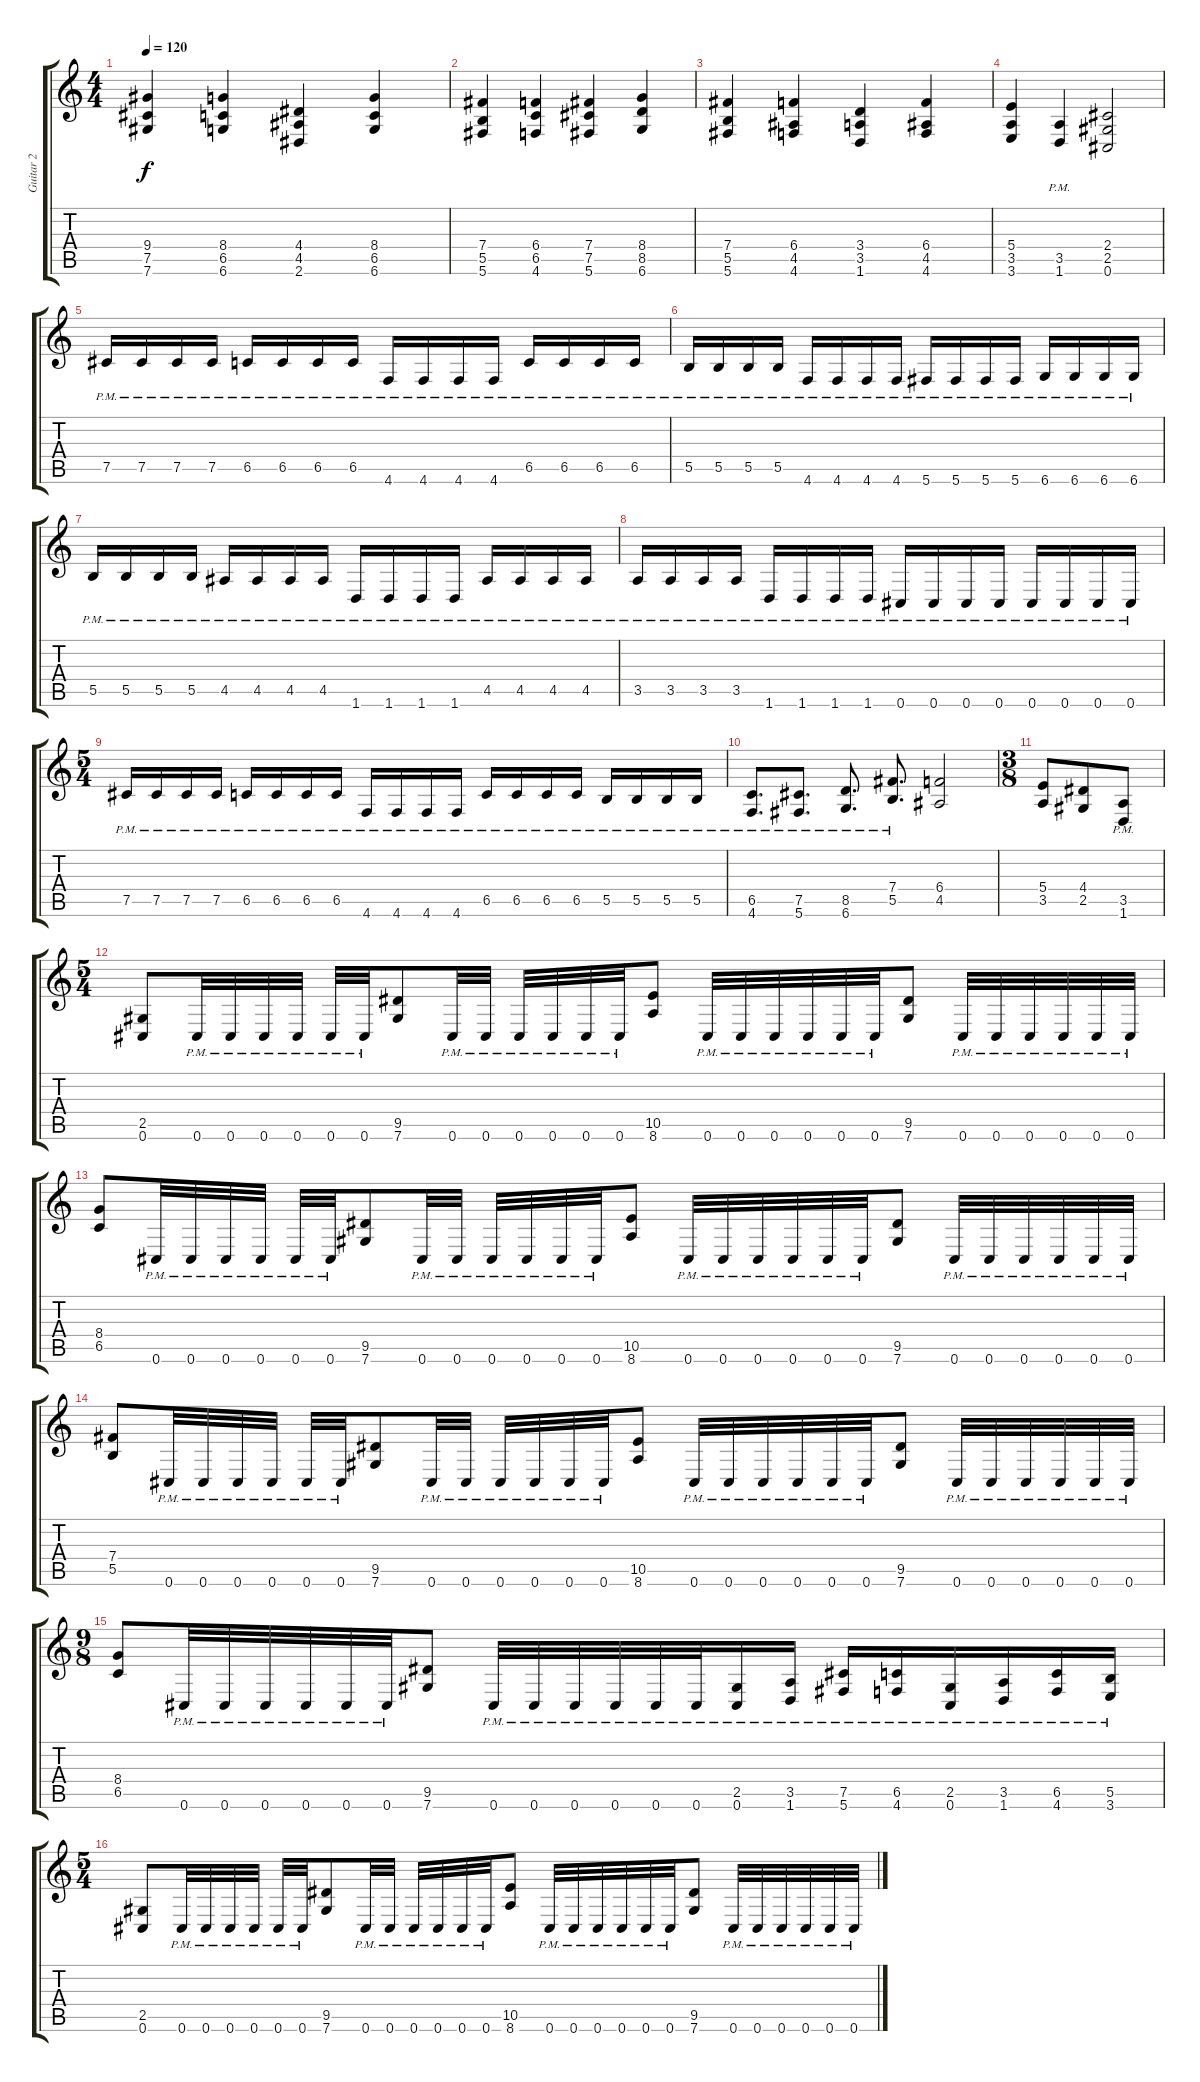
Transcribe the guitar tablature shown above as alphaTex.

\track ("Guitar 2" "Guitar 2") {instrument distortionguitar}
\staff {score tabs}
\tuning (Db4 Ab3 E3 B2 Gb2 Db2) {hide}
\ts (4 4)
\tempo 120
\clef g2
\ks c
(9.4 7.5 7.6).4{dy f} (8.4 6.5 6.6).4 (4.4 4.5 2.6).4 (8.4 6.5 6.6).4 |
(7.4 5.5 5.6).4 (6.4 6.5 4.6).4 (7.4 7.5 5.6).4 (8.4 8.5 6.6).4 |
(7.4 5.5 5.6).4 (6.4 4.5 4.6).4 (3.4 3.5 1.6).4 (6.4 4.5 4.6).4 |
(5.4 3.5 3.6).4 (3.5{pm} 1.6).4 (2.4 2.5 0.6).2 |
7.5{pm}.16 7.5{pm}.16 7.5{pm}.16 7.5{pm}.16 6.5{pm}.16 6.5{pm}.16 6.5{pm}.16 6.5{pm}.16 4.6{pm}.16 4.6{pm}.16 4.6{pm}.16 4.6{pm}.16 6.5{pm}.16 6.5{pm}.16 6.5{pm}.16 6.5{pm}.16 |
5.5{pm}.16 5.5{pm}.16 5.5{pm}.16 5.5{pm}.16 4.6{pm}.16 4.6{pm}.16 4.6{pm}.16 4.6{pm}.16 5.6{pm}.16 5.6{pm}.16 5.6{pm}.16 5.6{pm}.16 6.6{pm}.16 6.6{pm}.16 6.6{pm}.16 6.6{pm}.16 |
5.5{pm}.16 5.5{pm}.16 5.5{pm}.16 5.5{pm}.16 4.5{pm}.16 4.5{pm}.16 4.5{pm}.16 4.5{pm}.16 1.6{pm}.16 1.6{pm}.16 1.6{pm}.16 1.6{pm}.16 4.5{pm}.16 4.5{pm}.16 4.5{pm}.16 4.5{pm}.16 |
3.5{pm}.16 3.5{pm}.16 3.5{pm}.16 3.5{pm}.16 1.6{pm}.16 1.6{pm}.16 1.6{pm}.16 1.6{pm}.16 0.6{pm}.16 0.6{pm}.16 0.6{pm}.16 0.6{pm}.16 0.6{pm}.16 0.6{pm}.16 0.6{pm}.16 0.6{pm}.16 |
\ts (5 4)
7.5{pm}.16 7.5{pm}.16 7.5{pm}.16 7.5{pm}.16 6.5{pm}.16 6.5{pm}.16 6.5{pm}.16 6.5{pm}.16 4.6{pm}.16 4.6{pm}.16 4.6{pm}.16 4.6{pm}.16 6.5{pm}.16 6.5{pm}.16 6.5{pm}.16 6.5{pm}.16 5.5{pm}.16 5.5{pm}.16 5.5{pm}.16 5.5{pm}.16 |
(6.5{pm} 4.6{pm}).8{d} (7.5{pm} 5.6{pm}).8{d} (8.5{pm} 6.6{pm}).8{d} (7.4{pm} 5.5).8{d} (6.4 4.5).2 |
\ts (3 8)
(5.4 3.5).8 (4.4 2.5).8 (3.5 1.6{pm}).8 |
\ts (5 4)
(2.5 0.6).8 0.6{pm}.32 0.6{pm}.32 0.6{pm}.32 0.6{pm}.32 0.6{pm}.32 0.6{pm}.32 (9.5 7.6).8 0.6{pm}.32 0.6{pm}.32 0.6{pm}.32 0.6{pm}.32 0.6{pm}.32 0.6{pm}.32 (10.5 8.6).8 0.6{pm}.32 0.6{pm}.32 0.6{pm}.32 0.6{pm}.32 0.6{pm}.32 0.6{pm}.32 (9.5 7.6).8 0.6{pm}.32 0.6{pm}.32 0.6{pm}.32 0.6{pm}.32 0.6{pm}.32 0.6{pm}.32 |
(8.4 6.5).8 0.6{pm}.32 0.6{pm}.32 0.6{pm}.32 0.6{pm}.32 0.6{pm}.32 0.6{pm}.32 (9.5 7.6).8 0.6{pm}.32 0.6{pm}.32 0.6{pm}.32 0.6{pm}.32 0.6{pm}.32 0.6{pm}.32 (10.5 8.6).8 0.6{pm}.32 0.6{pm}.32 0.6{pm}.32 0.6{pm}.32 0.6{pm}.32 0.6{pm}.32 (9.5 7.6).8 0.6{pm}.32 0.6{pm}.32 0.6{pm}.32 0.6{pm}.32 0.6{pm}.32 0.6{pm}.32 |
(7.4 5.5).8 0.6{pm}.32 0.6{pm}.32 0.6{pm}.32 0.6{pm}.32 0.6{pm}.32 0.6{pm}.32 (9.5 7.6).8 0.6{pm}.32 0.6{pm}.32 0.6{pm}.32 0.6{pm}.32 0.6{pm}.32 0.6{pm}.32 (10.5 8.6).8 0.6{pm}.32 0.6{pm}.32 0.6{pm}.32 0.6{pm}.32 0.6{pm}.32 0.6{pm}.32 (9.5 7.6).8 0.6{pm}.32 0.6{pm}.32 0.6{pm}.32 0.6{pm}.32 0.6{pm}.32 0.6{pm}.32 |
\ts (9 8)
(8.4 6.5).8 0.6{pm}.32 0.6{pm}.32 0.6{pm}.32 0.6{pm}.32 0.6{pm}.32 0.6{pm}.32 (9.5 7.6).8 0.6{pm}.32 0.6{pm}.32 0.6{pm}.32 0.6{pm}.32 0.6{pm}.32 0.6{pm}.32 (2.5{pm} 0.6{pm}).16 (3.5{pm} 1.6{pm}).16 (7.5{pm} 5.6{pm}).16 (6.5{pm} 4.6{pm}).16 (2.5{pm} 0.6{pm}).16 (3.5{pm} 1.6{pm}).16 (6.5{pm} 4.6{pm}).16 (5.5{pm} 3.6{pm}).16 |
\ts (5 4)
(2.5 0.6).8 0.6{pm}.32 0.6{pm}.32 0.6{pm}.32 0.6{pm}.32 0.6{pm}.32 0.6{pm}.32 (9.5 7.6).8 0.6{pm}.32 0.6{pm}.32 0.6{pm}.32 0.6{pm}.32 0.6{pm}.32 0.6{pm}.32 (10.5 8.6).8 0.6{pm}.32 0.6{pm}.32 0.6{pm}.32 0.6{pm}.32 0.6{pm}.32 0.6{pm}.32 (9.5 7.6).8 0.6{pm}.32 0.6{pm}.32 0.6{pm}.32 0.6{pm}.32 0.6{pm}.32 0.6{pm}.32
